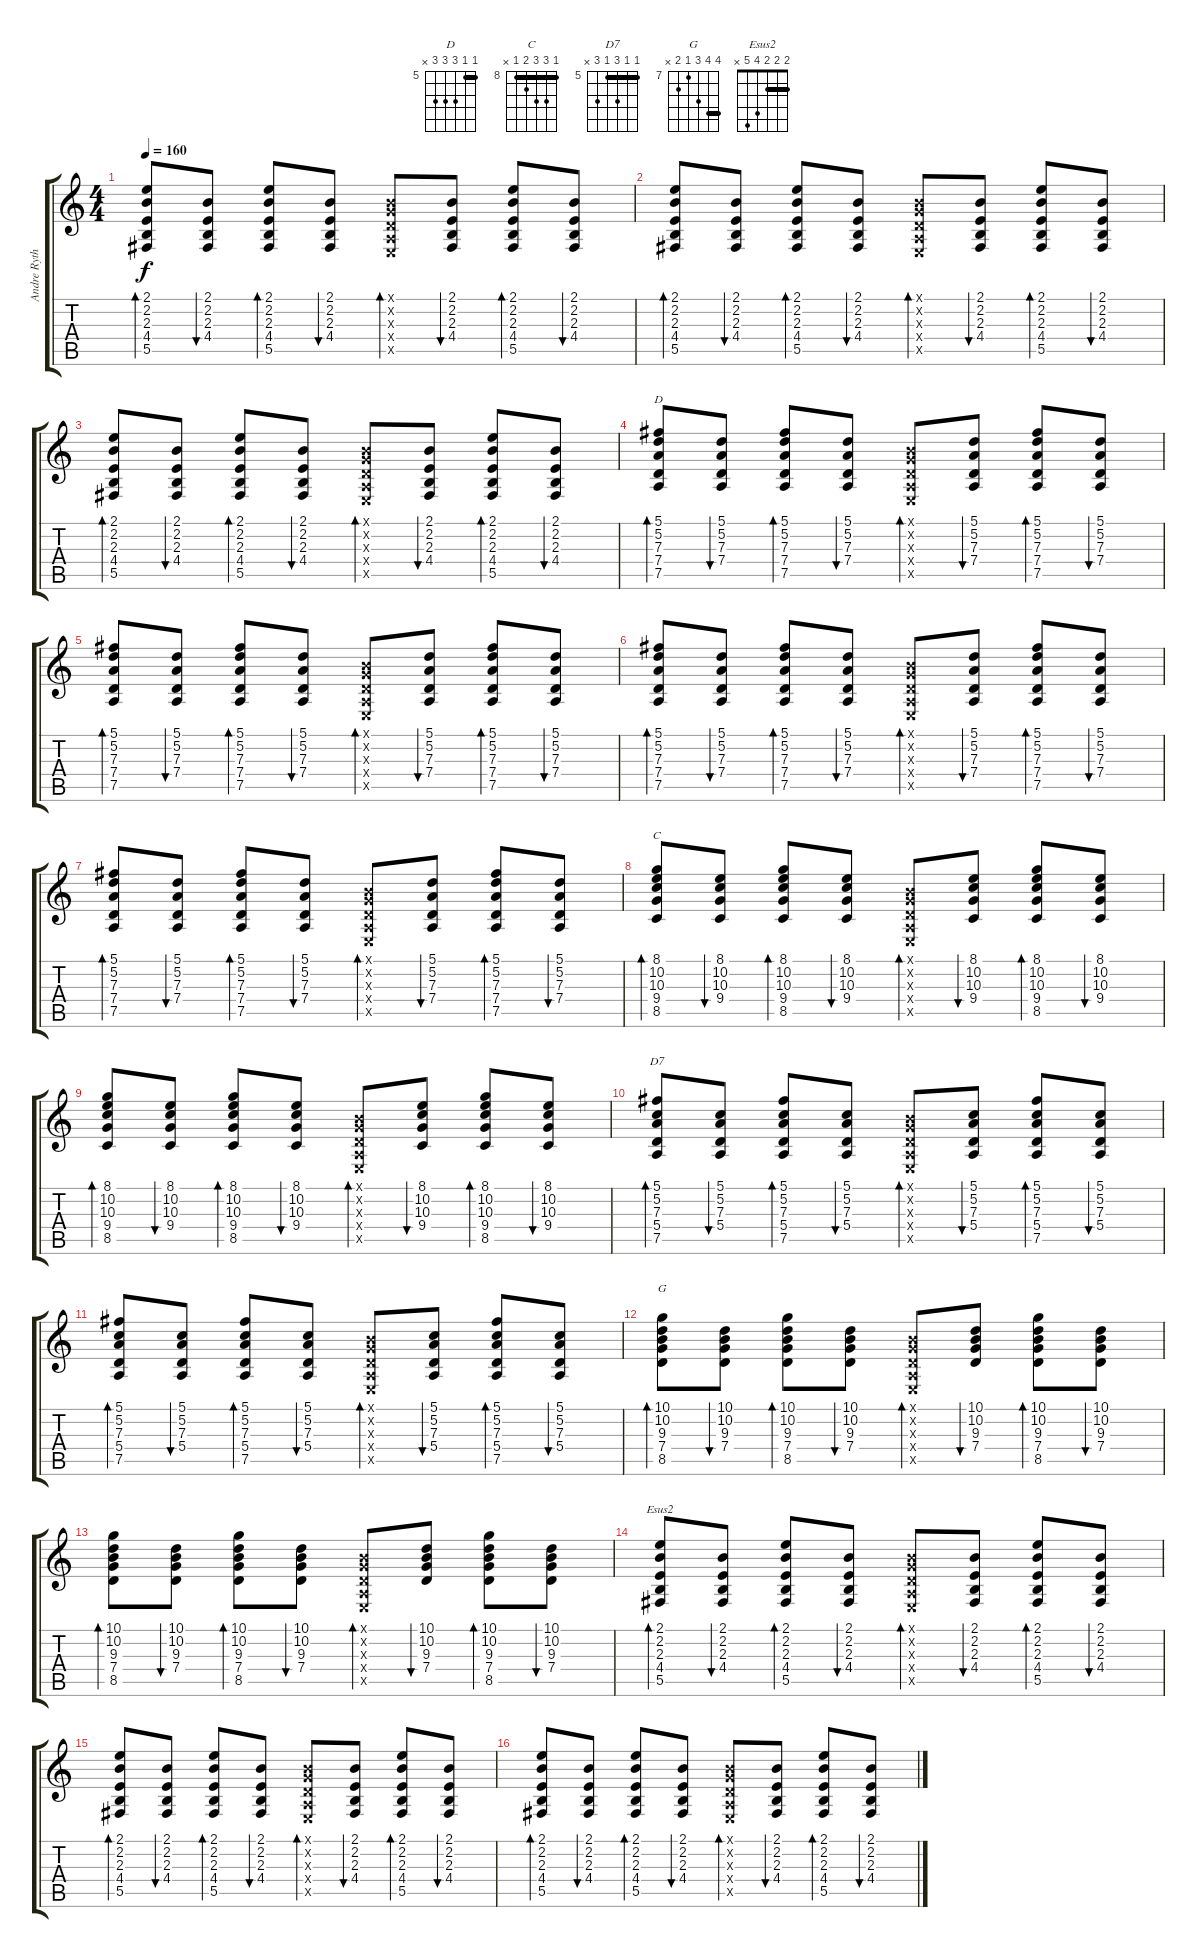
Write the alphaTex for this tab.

\track ("Andre Rythm" "Andre Ryth") {instrument acousticguitarnylon}
\staff {score tabs}
\tuning (E2 A2 D3 G3 B3 E4) {hide}
\chord ("D" 5 5 7 7 7 x) {firstfret 5 barre 5}
\chord ("C" 8 10 10 9 8 x) {firstfret 8 barre 8}
\chord ("D7" 5 5 7 5 7 x) {firstfret 5 barre 5}
\chord ("G" 10 10 9 7 8 x) {firstfret 7 barre 10}
\chord ("Esus2" 2 2 2 4 5 x) {barre 2}
\ts (4 4)
\tempo 160
\clef g2
\ks c
(2.1 2.2 2.3 4.4 5.5).8{bd 60 dy f} (2.1 2.2 2.3 4.4).8{bu 60} (2.1 2.2 2.3 4.4 5.5).8{bd 60} (2.1 2.2 2.3 4.4).8{bu 60} (0.1{x} 0.2{x} 0.3{x} 0.4{x} 0.5{x}).8{bd 60} (2.1 2.2 2.3 4.4).8{bu 60} (2.1 2.2 2.3 4.4 5.5).8{bd 60} (2.1 2.2 2.3 4.4).8{bu 60} |
(2.1 2.2 2.3 4.4 5.5).8{bd 60} (2.1 2.2 2.3 4.4).8{bu 60} (2.1 2.2 2.3 4.4 5.5).8{bd 60} (2.1 2.2 2.3 4.4).8{bu 60} (0.1{x} 0.2{x} 0.3{x} 0.4{x} 0.5{x}).8{bd 60} (2.1 2.2 2.3 4.4).8{bu 60} (2.1 2.2 2.3 4.4 5.5).8{bd 60} (2.1 2.2 2.3 4.4).8{bu 60} |
(2.1 2.2 2.3 4.4 5.5).8{bd 60} (2.1 2.2 2.3 4.4).8{bu 60} (2.1 2.2 2.3 4.4 5.5).8{bd 60} (2.1 2.2 2.3 4.4).8{bu 60} (0.1{x} 0.2{x} 0.3{x} 0.4{x} 0.5{x}).8{bd 60} (2.1 2.2 2.3 4.4).8{bu 60} (2.1 2.2 2.3 4.4 5.5).8{bd 60} (2.1 2.2 2.3 4.4).8{bu 60} |
(5.1 5.2 7.3 7.4 7.5).8{bd 60 ch "D"} (5.1 5.2 7.3 7.4).8{bu 60} (5.1 5.2 7.3 7.4 7.5).8{bd 60} (5.1 5.2 7.3 7.4).8{bu 60} (0.1{x} 0.2{x} 0.3{x} 0.4{x} 0.5{x}).8{bd 60} (5.1 5.2 7.3 7.4).8{bu 60} (5.1 5.2 7.3 7.4 7.5).8{bd 60} (5.1 5.2 7.3 7.4).8{bu 60} |
(5.1 5.2 7.3 7.4 7.5).8{bd 60} (5.1 5.2 7.3 7.4).8{bu 60} (5.1 5.2 7.3 7.4 7.5).8{bd 60} (5.1 5.2 7.3 7.4).8{bu 60} (0.1{x} 0.2{x} 0.3{x} 0.4{x} 0.5{x}).8{bd 60} (5.1 5.2 7.3 7.4).8{bu 60} (5.1 5.2 7.3 7.4 7.5).8{bd 60} (5.1 5.2 7.3 7.4).8{bu 60} |
(5.1 5.2 7.3 7.4 7.5).8{bd 60} (5.1 5.2 7.3 7.4).8{bu 60} (5.1 5.2 7.3 7.4 7.5).8{bd 60} (5.1 5.2 7.3 7.4).8{bu 60} (0.1{x} 0.2{x} 0.3{x} 0.4{x} 0.5{x}).8{bd 60} (5.1 5.2 7.3 7.4).8{bu 60} (5.1 5.2 7.3 7.4 7.5).8{bd 60} (5.1 5.2 7.3 7.4).8{bu 60} |
(5.1 5.2 7.3 7.4 7.5).8{bd 60} (5.1 5.2 7.3 7.4).8{bu 60} (5.1 5.2 7.3 7.4 7.5).8{bd 60} (5.1 5.2 7.3 7.4).8{bu 60} (0.1{x} 0.2{x} 0.3{x} 0.4{x} 0.5{x}).8{bd 60} (5.1 5.2 7.3 7.4).8{bu 60} (5.1 5.2 7.3 7.4 7.5).8{bd 60} (5.1 5.2 7.3 7.4).8{bu 60} |
(8.1 10.2 10.3 9.4 8.5).8{bd 60 ch "C"} (8.1 10.2 10.3 9.4).8{bu 60} (8.1 10.2 10.3 9.4 8.5).8{bd 60} (8.1 10.2 10.3 9.4).8{bu 60} (0.1{x} 0.2{x} 0.3{x} 0.4{x} 0.5{x}).8{bd 60} (8.1 10.2 10.3 9.4).8{bu 60} (8.1 10.2 10.3 9.4 8.5).8{bd 60} (8.1 10.2 10.3 9.4).8{bu 60} |
(8.1 10.2 10.3 9.4 8.5).8{bd 60} (8.1 10.2 10.3 9.4).8{bu 60} (8.1 10.2 10.3 9.4 8.5).8{bd 60} (8.1 10.2 10.3 9.4).8{bu 60} (0.1{x} 0.2{x} 0.3{x} 0.4{x} 0.5{x}).8{bd 60} (8.1 10.2 10.3 9.4).8{bu 60} (8.1 10.2 10.3 9.4 8.5).8{bd 60} (8.1 10.2 10.3 9.4).8{bu 60} |
(5.1 5.2 7.3 5.4 7.5).8{bd 60 ch "D7"} (5.1 5.2 7.3 5.4).8{bu 60} (5.1 5.2 7.3 5.4 7.5).8{bd 60} (5.1 5.2 7.3 5.4).8{bu 60} (0.1{x} 0.2{x} 0.3{x} 0.4{x} 0.5{x}).8{bd 60} (5.1 5.2 7.3 5.4).8{bu 60} (5.1 5.2 7.3 5.4 7.5).8{bd 60} (5.1 5.2 7.3 5.4).8{bu 60} |
(5.1 5.2 7.3 5.4 7.5).8{bd 60} (5.1 5.2 7.3 5.4).8{bu 60} (5.1 5.2 7.3 5.4 7.5).8{bd 60} (5.1 5.2 7.3 5.4).8{bu 60} (0.1{x} 0.2{x} 0.3{x} 0.4{x} 0.5{x}).8{bd 60} (5.1 5.2 7.3 5.4).8{bu 60} (5.1 5.2 7.3 5.4 7.5).8{bd 60} (5.1 5.2 7.3 5.4).8{bu 60} |
(10.1 10.2 9.3 7.4 8.5).8{bd 60 ch "G"} (10.1 10.2 9.3 7.4).8{bu 60} (10.1 10.2 9.3 7.4 8.5).8{bd 60} (10.1 10.2 9.3 7.4).8{bu 60} (0.1{x} 0.2{x} 0.3{x} 0.4{x} 0.5{x}).8{bd 60} (10.1 10.2 9.3 7.4).8{bu 60} (10.1 10.2 9.3 7.4 8.5).8{bd 60} (10.1 10.2 9.3 7.4).8{bu 60} |
(10.1 10.2 9.3 7.4 8.5).8{bd 60} (10.1 10.2 9.3 7.4).8{bu 60} (10.1 10.2 9.3 7.4 8.5).8{bd 60} (10.1 10.2 9.3 7.4).8{bu 60} (0.1{x} 0.2{x} 0.3{x} 0.4{x} 0.5{x}).8{bd 60} (10.1 10.2 9.3 7.4).8{bu 60} (10.1 10.2 9.3 7.4 8.5).8{bd 60} (10.1 10.2 9.3 7.4).8{bu 60} |
(2.1 2.2 2.3 4.4 5.5).8{bd 60 ch "Esus2"} (2.1 2.2 2.3 4.4).8{bu 60} (2.1 2.2 2.3 4.4 5.5).8{bd 60} (2.1 2.2 2.3 4.4).8{bu 60} (0.1{x} 0.2{x} 0.3{x} 0.4{x} 0.5{x}).8{bd 60} (2.1 2.2 2.3 4.4).8{bu 60} (2.1 2.2 2.3 4.4 5.5).8{bd 60} (2.1 2.2 2.3 4.4).8{bu 60} |
(2.1 2.2 2.3 4.4 5.5).8{bd 60} (2.1 2.2 2.3 4.4).8{bu 60} (2.1 2.2 2.3 4.4 5.5).8{bd 60} (2.1 2.2 2.3 4.4).8{bu 60} (0.1{x} 0.2{x} 0.3{x} 0.4{x} 0.5{x}).8{bd 60} (2.1 2.2 2.3 4.4).8{bu 60} (2.1 2.2 2.3 4.4 5.5).8{bd 60} (2.1 2.2 2.3 4.4).8{bu 60} |
(2.1 2.2 2.3 4.4 5.5).8{bd 60} (2.1 2.2 2.3 4.4).8{bu 60} (2.1 2.2 2.3 4.4 5.5).8{bd 60} (2.1 2.2 2.3 4.4).8{bu 60} (0.1{x} 0.2{x} 0.3{x} 0.4{x} 0.5{x}).8{bd 60} (2.1 2.2 2.3 4.4).8{bu 60} (2.1 2.2 2.3 4.4 5.5).8{bd 60} (2.1 2.2 2.3 4.4).8{bu 60}
